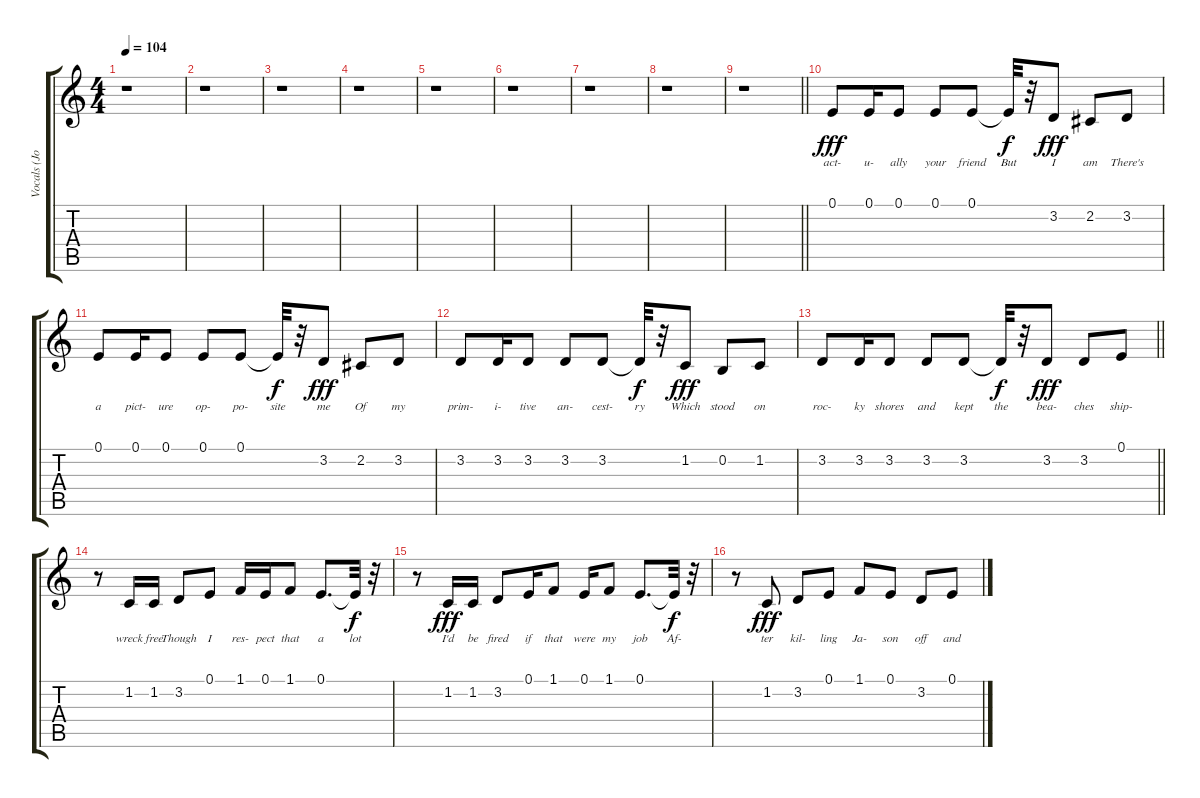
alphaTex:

\track ("Vocals (John Linnell)" "Vocals (Jo") {instrument synthvoice}
\staff {score tabs}
\tuning (E4 B3 G3 D3 A2 E2) {hide}
\ts (4 4)
\tempo 104
\clef g2
\ks c
r.1{dy f} |
r.1 |
r.1 |
r.1 |
r.1 |
r.1 |
r.1 |
r.1 |
\barLineRight lightlight
r.1 |
0.1.8{lyrics (0 "act-") lyrics (1 "") lyrics (2 "") lyrics (3 "") lyrics (4 "") dy fff} 0.1.16{lyrics (0 "u-") lyrics (1 "") lyrics (2 "") lyrics (3 "") lyrics (4 "")} 0.1.8{lyrics (0 "ally") lyrics (1 "") lyrics (2 "") lyrics (3 "") lyrics (4 "")} 0.1.8{lyrics (0 "your") lyrics (1 "") lyrics (2 "") lyrics (3 "") lyrics (4 "")} 0.1.8{lyrics (0 "friend") lyrics (1 "") lyrics (2 "") lyrics (3 "") lyrics (4 "")} 0.1{t}.32{lyrics (0 "But") lyrics (1 "") lyrics (2 "") lyrics (3 "") lyrics (4 "") dy f} r.32 3.2.8{lyrics (0 "I") lyrics (1 "") lyrics (2 "") lyrics (3 "") lyrics (4 "") dy fff} 2.2.8{lyrics (0 "am") lyrics (1 "") lyrics (2 "") lyrics (3 "") lyrics (4 "")} 3.2.8{lyrics (0 "There's") lyrics (1 "") lyrics (2 "") lyrics (3 "") lyrics (4 "")} |
0.1.8{lyrics (0 "a") lyrics (1 "") lyrics (2 "") lyrics (3 "") lyrics (4 "")} 0.1.16{lyrics (0 "pict-") lyrics (1 "") lyrics (2 "") lyrics (3 "") lyrics (4 "")} 0.1.8{lyrics (0 "ure") lyrics (1 "") lyrics (2 "") lyrics (3 "") lyrics (4 "")} 0.1.8{lyrics (0 "op-") lyrics (1 "") lyrics (2 "") lyrics (3 "") lyrics (4 "")} 0.1.8{lyrics (0 "po-") lyrics (1 "") lyrics (2 "") lyrics (3 "") lyrics (4 "")} 0.1{t}.32{lyrics (0 "site") lyrics (1 "") lyrics (2 "") lyrics (3 "") lyrics (4 "") dy f} r.32 3.2.8{lyrics (0 "me") lyrics (1 "") lyrics (2 "") lyrics (3 "") lyrics (4 "") dy fff} 2.2.8{lyrics (0 "Of") lyrics (1 "") lyrics (2 "") lyrics (3 "") lyrics (4 "")} 3.2.8{lyrics (0 "my") lyrics (1 "") lyrics (2 "") lyrics (3 "") lyrics (4 "")} |
3.2.8{lyrics (0 "prim-") lyrics (1 "") lyrics (2 "") lyrics (3 "") lyrics (4 "")} 3.2.16{lyrics (0 "i-") lyrics (1 "") lyrics (2 "") lyrics (3 "") lyrics (4 "")} 3.2.8{lyrics (0 "tive") lyrics (1 "") lyrics (2 "") lyrics (3 "") lyrics (4 "")} 3.2.8{lyrics (0 "an-") lyrics (1 "") lyrics (2 "") lyrics (3 "") lyrics (4 "")} 3.2.8{lyrics (0 "cest-") lyrics (1 "") lyrics (2 "") lyrics (3 "") lyrics (4 "")} 3.2{t}.32{lyrics (0 "ry") lyrics (1 "") lyrics (2 "") lyrics (3 "") lyrics (4 "") dy f} r.32 1.2.8{lyrics (0 "Which") lyrics (1 "") lyrics (2 "") lyrics (3 "") lyrics (4 "") dy fff} 0.2.8{lyrics (0 "stood") lyrics (1 "") lyrics (2 "") lyrics (3 "") lyrics (4 "")} 1.2.8{lyrics (0 "on") lyrics (1 "") lyrics (2 "") lyrics (3 "") lyrics (4 "")} |
\barLineRight lightlight
3.2.8{lyrics (0 "roc-") lyrics (1 "") lyrics (2 "") lyrics (3 "") lyrics (4 "")} 3.2.16{lyrics (0 "ky") lyrics (1 "") lyrics (2 "") lyrics (3 "") lyrics (4 "")} 3.2.8{lyrics (0 "shores") lyrics (1 "") lyrics (2 "") lyrics (3 "") lyrics (4 "")} 3.2.8{lyrics (0 "and") lyrics (1 "") lyrics (2 "") lyrics (3 "") lyrics (4 "")} 3.2.8{lyrics (0 "kept") lyrics (1 "") lyrics (2 "") lyrics (3 "") lyrics (4 "")} 3.2{t}.32{lyrics (0 "the") lyrics (1 "") lyrics (2 "") lyrics (3 "") lyrics (4 "") dy f} r.32 3.2.8{lyrics (0 "bea-") lyrics (1 "") lyrics (2 "") lyrics (3 "") lyrics (4 "") dy fff} 3.2.8{lyrics (0 "ches") lyrics (1 "") lyrics (2 "") lyrics (3 "") lyrics (4 "")} 0.1.8{lyrics (0 "ship-") lyrics (1 "") lyrics (2 "") lyrics (3 "") lyrics (4 "")} |
r.8 1.2.16{lyrics (0 "wreck") lyrics (1 "") lyrics (2 "") lyrics (3 "") lyrics (4 "")} 1.2.16{lyrics (0 "free") lyrics (1 "") lyrics (2 "") lyrics (3 "") lyrics (4 "")} 3.2.8{lyrics (0 "Though") lyrics (1 "") lyrics (2 "") lyrics (3 "") lyrics (4 "")} 0.1.8{lyrics (0 "I") lyrics (1 "") lyrics (2 "") lyrics (3 "") lyrics (4 "")} 1.1.16{lyrics (0 "res-") lyrics (1 "") lyrics (2 "") lyrics (3 "") lyrics (4 "")} 0.1.16{lyrics (0 "pect") lyrics (1 "") lyrics (2 "") lyrics (3 "") lyrics (4 "")} 1.1.8{lyrics (0 "that") lyrics (1 "") lyrics (2 "") lyrics (3 "") lyrics (4 "")} 0.1.8{d lyrics (0 "a") lyrics (1 "") lyrics (2 "") lyrics (3 "") lyrics (4 "")} 0.1{t}.32{lyrics (0 "lot") lyrics (1 "") lyrics (2 "") lyrics (3 "") lyrics (4 "") dy f} r.32 |
r.8 1.2.16{lyrics (0 "I'd") lyrics (1 "") lyrics (2 "") lyrics (3 "") lyrics (4 "") dy fff} 1.2.16{lyrics (0 "be") lyrics (1 "") lyrics (2 "") lyrics (3 "") lyrics (4 "")} 3.2.8{lyrics (0 "fired") lyrics (1 "") lyrics (2 "") lyrics (3 "") lyrics (4 "")} 0.1.16{lyrics (0 "if") lyrics (1 "") lyrics (2 "") lyrics (3 "") lyrics (4 "")} 1.1.8{lyrics (0 "that") lyrics (1 "") lyrics (2 "") lyrics (3 "") lyrics (4 "")} 0.1.16{lyrics (0 "were") lyrics (1 "") lyrics (2 "") lyrics (3 "") lyrics (4 "")} 1.1.8{lyrics (0 "my") lyrics (1 "") lyrics (2 "") lyrics (3 "") lyrics (4 "")} 0.1.8{d lyrics (0 "job") lyrics (1 "") lyrics (2 "") lyrics (3 "") lyrics (4 "")} 0.1{t}.32{lyrics (0 "Af-") lyrics (1 "") lyrics (2 "") lyrics (3 "") lyrics (4 "") dy f} r.32 |
r.8 1.2.8{lyrics (0 "ter") lyrics (1 "") lyrics (2 "") lyrics (3 "") lyrics (4 "") dy fff} 3.2.8{lyrics (0 "kil-") lyrics (1 "") lyrics (2 "") lyrics (3 "") lyrics (4 "")} 0.1.8{lyrics (0 "ling") lyrics (1 "") lyrics (2 "") lyrics (3 "") lyrics (4 "")} 1.1.8{lyrics (0 "Ja-") lyrics (1 "") lyrics (2 "") lyrics (3 "") lyrics (4 "")} 0.1.8{lyrics (0 "son") lyrics (1 "") lyrics (2 "") lyrics (3 "") lyrics (4 "")} 3.2.8{lyrics (0 "off") lyrics (1 "") lyrics (2 "") lyrics (3 "") lyrics (4 "")} 0.1.8{lyrics (0 "and") lyrics (1 "") lyrics (2 "") lyrics (3 "") lyrics (4 "")}
